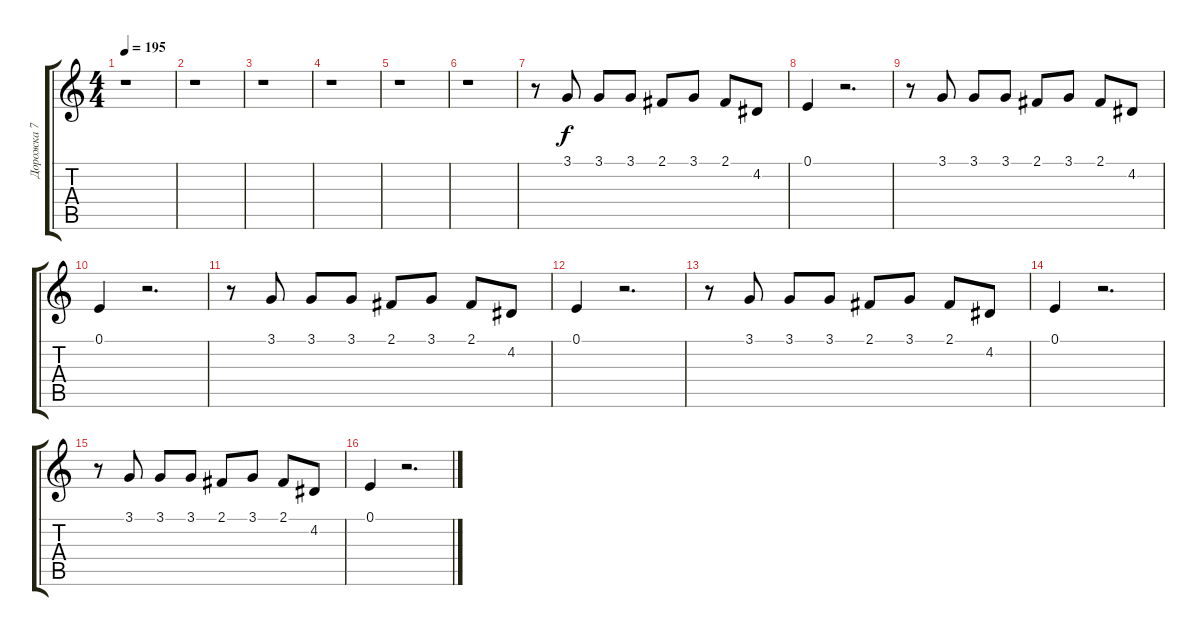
\track ("Дорожка 7" "Дорожка 7") {instrument dulcimer}
\staff {score tabs}
\tuning (E4 B3 G3 D3 A2 E2) {hide}
\ts (4 4)
\tempo 195
\clef g2
\ks c
r.1{dy f} |
r.1 |
r.1 |
r.1 |
r.1 |
r.1 |
r.8 3.1.8 3.1.8 3.1.8 2.1.8 3.1.8 2.1.8 4.2.8 |
0.1.4 r.2{d} |
r.8 3.1.8 3.1.8 3.1.8 2.1.8 3.1.8 2.1.8 4.2.8 |
0.1.4 r.2{d} |
r.8 3.1.8 3.1.8 3.1.8 2.1.8 3.1.8 2.1.8 4.2.8 |
0.1.4 r.2{d} |
r.8 3.1.8 3.1.8 3.1.8 2.1.8 3.1.8 2.1.8 4.2.8 |
0.1.4 r.2{d} |
r.8 3.1.8 3.1.8 3.1.8 2.1.8 3.1.8 2.1.8 4.2.8 |
0.1.4 r.2{d}
